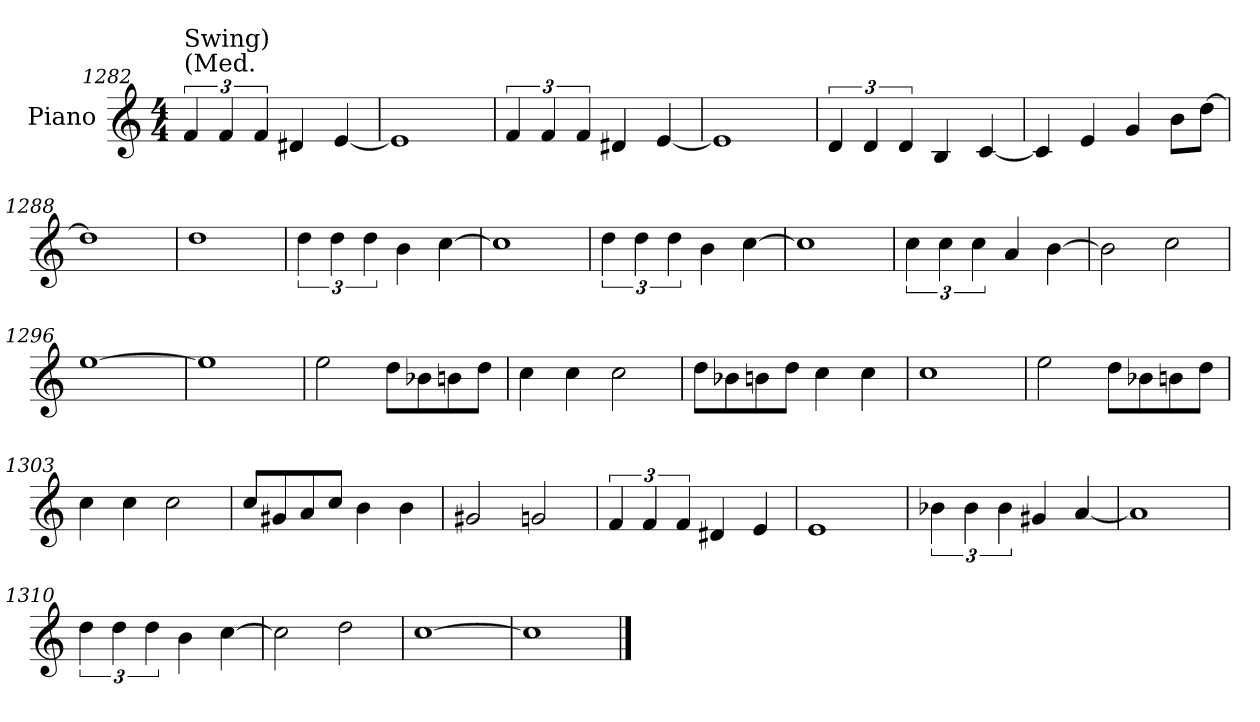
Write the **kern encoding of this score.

**kern
*part1
*staff1
*I"Piano
*I'Pno.
!!LO:PB:g=z
*clefG2
*k[]
*M4/4
=1282
!LO:TX:a:t=(Med.
!LO:TX:a:t=Swing)
6f/
6f/
6f/
4d#X/
[4e/
=1283
1e]
=1284
6f/
6f/
6f/
4d#X/
[4e/
=1285
1e]
!!LO:LB:g=z
=1286
6d/
6d/
6d/
4B/
[4c/
=1287
4c/]
4e/
4g/
8b\L
[8dd\J
=1288
1dd]
=1289
1dd
!!LO:LB:g=z
=1290
6dd\
6dd\
6dd\
4b\
[4cc\
=1291
1cc]
=1292
6dd\
6dd\
6dd\
4b\
[4cc\
=1293
1cc]
!!LO:LB:g=z
=1294
6cc\
6cc\
6cc\
4a/
[4b\
=1295
2b\]
2cc\
=1296
[1ee
=1297
1ee]
!!LO:LB:g=z
=1298
2ee\
8dd\L
8b-X\
8bn\
8dd\J
=1299
4cc\
4cc\
2cc\
=1300
8dd\L
8b-X\
8bn\
8dd\J
4cc\
4cc\
=1301
1cc
!!LO:LB:g=z
=1302
2ee\
8dd\L
8b-X\
8bn\
8dd\J
=1303
4cc\
4cc\
2cc\
=1304
8cc/L
8g#X/
8a/
8cc/J
4b\
4b\
=1305
2g#X/
2gn/
!!LO:LB:g=z
=1306
6f/
6f/
6f/
4d#X/
4e/
=1307
1e
=1308
6b-X\
6b-\
6b-\
4g#X/
[4a/
=1309
1a]
!!LO:LB:g=z
=1310
6dd\
6dd\
6dd\
4b\
[4cc\
=1311
2cc\]
2dd\
=1312
[1cc
=1313
1cc]
==
*-
